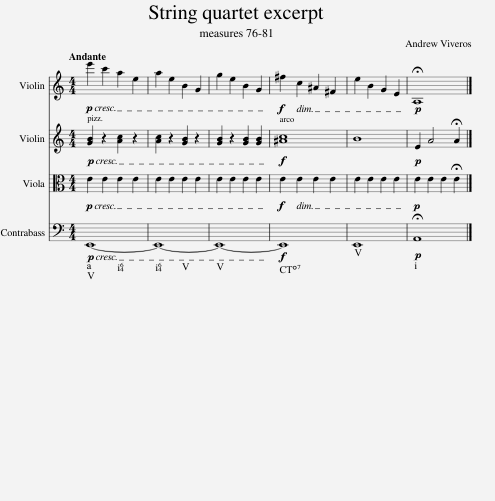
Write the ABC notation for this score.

X:1
%%score 1 2 3 4
L:1/8
Q:1/4=92
M:4/4
I:linebreak $
K:C
V:1 treble
V:2 treble
V:3 alto
V:4 bass transpose=-12
V:1
!p! e'2 c'2 a2 e2 | a2 e2 B2 G2 | g2 e2 B2 G2 |!f! ^f2 c2 ^A2 ^F2 | e2 B2 G2 E2 | %5
!p! !fermata!A,8 |] %6
V:2
!p! [GB]2 z2 [Ac]2 z2 | [Ac]2 z2 [GB]2 z2 | [GB]2 z2 [GB]2 [GB]2 |!f! [^Ac]8 | B8 | %5
!p! E2 A4 !fermata!A2 |] %6
V:3
!p! E2 E2 E2 E2 | E2 E2 E2 E2 | E2 E2 E2 E2 |!f! E2 E2 E2 E2 | E2 E2 E2 E2 | %5
!p! E2 E2 E2 !fermata!E2 |] %6
V:4
!p! E,,8- | E,,8- | E,,8- |!f! E,,8 | E,,8 | %5
!p! !fermata!A,,8 |] %6
